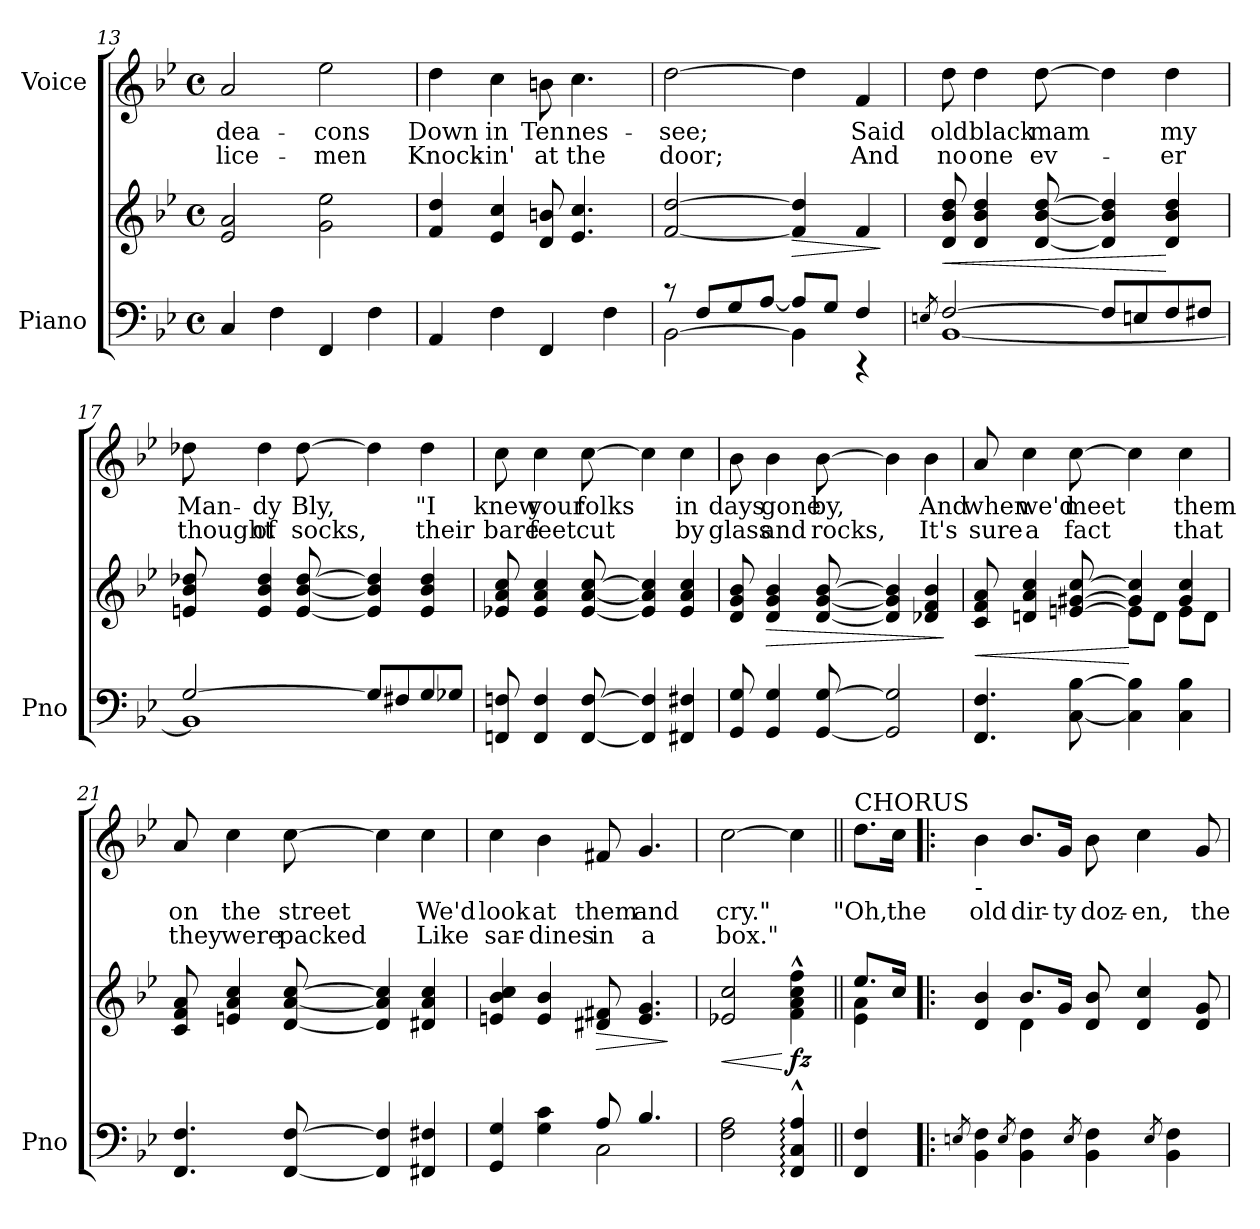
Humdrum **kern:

**kern	**kern	**dynam	**kern	**text	**text
*part2	*part2	*part2	*part1	*part1	*part1
*staff3	*staff2	*staff2/3	*staff1	*staff1	*staff1
*I"Piano	*	*	*I"Voice	*	*
*I'Pno	*	*	*	*	*
*clefF4	*clefG2	*	*clefG2	*	*
*k[b-e-]	*k[b-e-]	*	*k[b-e-]	*	*
*M4/4	*M4/4	*	*M4/4	*	*
*met(c)	*met(c)	*	*met(c)	*	*
=13	=13	=13	=13	=13	=13
!	!	!	!	!LO:LY:b	!LO:LY:b
4C/	2e-/ 2a/	.	2a/	dea-	-lice-
4F\	.	.	.	.	.
!	!	!	!	!LO:LY:b	!LO:LY:b
4FF/	2g\ 2ee-\	.	2ee-\	-cons	-men
4F\	.	.	.	.	.
=14	=14	=14	=14	=14	=14
!	!	!	!	!LO:LY:b	!LO:LY:b
4AA/	4f/ 4dd/	.	4dd\	Down	Knock-
!	!	!	!	!LO:LY:b	!LO:LY:b
4F\	4e-/ 4cc/	.	4cc\	in	-in'
!	!	!	!	!LO:LY:b	!LO:LY:b
4FF/	8d/ 8bn/	.	8bn\	Ten	at
!	!	!	!	!LO:LY:b	!LO:LY:b
.	4.e-/ 4.cc/	.	4.cc\	nes-	the
4F\	.	.	.	.	.
!!LO:LB:g=z
=15	=15	=15	=15	=15	=15
*^	*	*	*	*	*
!	!	!	!	!	!LO:LY:b	!LO:LY:b
[2BB-\	8rc	[2f/ [2dd/	.	[2dd\	-see;	door;
.	8F/L	.	.	.	.	.
.	8G/	.	.	.	.	.
.	[8A/J	.	.	.	.	.
!	!	!	!LO:HP:b	!	!	!
4BB-\]	8A/L]	4f/] 4dd/]	>	4dd\]	.	.
.	8G/J	.	.	.	.	.
!	!	!	!	!	!LO:LY:b	!LO:LY:b
4rCC	4F/	4f/	.	4f/	Said	And
*v	*v	*	*	*	*	*
.	.	]	.	.	.
=16	=16	=16	=16	=16	=16
8qEn/	.	.	.	.	.
*^	*	*	*	*	*
!	!	!	!LO:HP:b	!	!LO:LY:b	!LO:LY:b
[2F/	[1BB-	8d/ 8b-/ 8dd/	<	8dd\	old	no
!	!	!	!	!	!LO:LY:b	!LO:LY:b
.	.	4d/ 4b-/ 4dd/	.	4dd\	black	one
!	!	!	!	!	!LO:LY:b	!LO:LY:b
.	.	[8d/ [8b-/ [8dd/	.	[8dd\	mam	ev-
8F/L]	.	4d/] 4b-/] 4dd/]	.	4dd\]	.	.
8E/	.	.	.	.	.	.
!	!	!	!	!	!LO:LY:b	!LO:LY:b
8F/	.	4d/ 4b-/ 4dd/	[	4dd\	my	-er
8F#X/J	.	.	.	.	.	.
=17	=17	=17	=17	=17	=17	=17
!	!	!	!	!	!LO:LY:b	!LO:LY:b
[2G/	1BB-]	8en/ 8b-/ 8dd-X/	.	8dd-X\	Man-	thought
!	!	!	!	!	!LO:LY:b	!LO:LY:b
.	.	4e/ 4b-/ 4dd-/	.	4dd-\	-dy	of
!	!	!	!	!	!LO:LY:b	!LO:LY:b
.	.	[8e/ [8b-/ [8dd-/	.	[8dd-\	Bly,	socks,
8G/L]	.	4e/] 4b-/] 4dd-/]	.	4dd-\]	.	.
8F#X/	.	.	.	.	.	.
!	!	!	!	!	!LO:LY:b	!LO:LY:b
8G/	.	4e/ 4b-/ 4dd-/	.	4dd-\	"I	their
8G-X/J	.	.	.	.	.	.
*v	*v	*	*	*	*	*
=18	=18	=18	=18	=18	=18
!	!	!	!	!LO:LY:b	!LO:LY:b
8FFn/ 8Fn/	8e-X/ 8a/ 8cc/	.	8cc\	knew	bare
!	!	!	!	!LO:LY:b	!LO:LY:b
4FF/ 4F/	4e-/ 4a/ 4cc/	.	4cc\	your	feet
!	!	!	!	!LO:LY:b	!LO:LY:b
[8FF/ [8F/	[8e-/ [8a/ [8cc/	.	[8cc\	folks	cut
4FF/] 4F/]	4e-/] 4a/] 4cc/]	.	4cc\]	.	.
!	!	!	!	!LO:LY:b	!LO:LY:b
4FF#X/ 4F#X/	4e-/ 4a/ 4cc/	.	4cc\	in	by
!!LO:LB:g=z
=19	=19	=19	=19	=19	=19
!	!	!	!	!LO:LY:b	!LO:LY:b
8GG/ 8G/	8d/ 8g/ 8b-/	.	8b-\	days	glass
!	!	!LO:HP:b	!	!LO:LY:b	!LO:LY:b
4GG/ 4G/	4d/ 4g/ 4b-/	>	4b-\	gone	and
!	!	!	!	!LO:LY:b	!LO:LY:b
[8GG/ [8G/	[8d/ [8g/ [8b-/	.	[8b-\	by,	rocks,
2GG/] 2G/]	4d/] 4g/] 4b-/]	.	4b-\]	.	.
!	!	!	!	!LO:LY:b	!LO:LY:b
.	4d-X/ 4f/ 4b-/	.	4b-\	And	It's
.	.	]	.	.	.
=20	=20	=20	=20	=20	=20
!	!	!LO:HP:b	!	!LO:LY:b	!LO:LY:b
*	*^	*	*	*	*
4.FF/ 4.F/	8c/ 8f/ 8a/	2ryy	<	8a/	when	sure
!	!	!	!	!	!LO:LY:b	!LO:LY:b
.	4dn/ 4a/ 4cc/	.	.	4cc\	we'd	a
!	!	!	!	!	!LO:LY:b	!LO:LY:b
[8C\ [8B-\	[8en/ [8g#X/ [8cc/	.	.	[8cc\	meet	fact
4C\] 4B-\]	4g#/] 4cc/]	8e\L]	[	4cc\]	.	.
.	.	8d\J	.	.	.	.
!	!	!	!	!	!LO:LY:b	!LO:LY:b
4C\ 4B-\	4g#/ 4cc/	8e\L	.	4cc\	them	that
.	.	8d\J	.	.	.	.
=21	=21	=21	=21	=21	=21	=21
!	!	!	!	!	!LO:LY:b	!LO:LY:b
*	*v	*v	*	*	*	*
4.FF/ 4.F/	8c/ 8f/ 8a/	.	8a/	on	they
!	!	!	!	!LO:LY:b	!LO:LY:b
.	4en/ 4a/ 4cc/	.	4cc\	the	were
!	!	!	!	!LO:LY:b	!LO:LY:b
[8FF/ [8F/	[8d/ [8a/ [8cc/	.	[8cc\	street	packed
4FF/] 4F/]	4d/] 4a/] 4cc/]	.	4cc\]	.	.
!	!	!	!	!LO:LY:b	!LO:LY:b
4FF#X/ 4F#X/	4d#X/ 4a/ 4cc/	.	4cc\	We'd	Like
=22	=22	=22	=22	=22	=22
*^	*	*	*	*	*
!	!	!	!	!	!LO:LY:b	!LO:LY:b
4GG/ 4G/	2ryy	4en/ 4b-/ 4cc/	.	4cc\	look	sar-
!	!	!	!	!	!LO:LY:b	!LO:LY:b
4G\ 4c\	.	4e/ 4b-/	.	4b-\	at	-dines
!	!	!	!LO:HP:b	!	!LO:LY:b	!LO:LY:b
2C\	8A/	8d#X/ 8f#X/	>	8f#X/	them	in
!	!	!	!	!	!LO:LY:b	!LO:LY:b
.	4.B-/	4.e/ 4.g/	.	4.g/	and	a
*v	*v	*	*	*	*	*
.	.	]	.	.	.
!!LO:PB:g=z
=23	=23	=23	=23	=23	=23
!	!	!LO:HP:b	!	!LO:LY:b	!LO:LY:b
2F\ 2A\	2e-X/ 2cc/	<	[2cc\	cry."	box."
!	!	!LO:DY:n=1:b	!	!	!
4FF/:^^ 4C/:^^ 4A/:^^	4f\^^ 4a\^^ 4cc\^^ 4ff\^^	[ fz	4cc\]	.	.
!!LO:LB:g=z
=24||	=24||	=24||	=24||	=24||	=24||
*	*^	*	*	*	*
!	!	!	!	!LO:TX:a:t=CHORUS	!	!
!	!	!	!	!	!LO:LY:b	!
4FF/ 4F/	4e-\ 4a\	8.ee-/L	.	8.dd\L	"Oh,	.
!	!	!	!	!	!LO:LY:b	!
.	.	16cc/Jk	.	16cc\Jk	the	.
=25!|:	=25!|:	=25!|:	=25!|:	=25!|:	=25!|:	=25!|:
8qEn/	.	.	.	.	.	.
!	!	!	!	!LO:TX:b:t=-	!	!
!	!	!	!LO:DY:b	!	!LO:LY:b	!
!	!	!	!LO:DY:n=1:b	!	!	!
4BB-\ 4F\	4d/ 4b-/	4ryy	p f	4b-\	old	.
8qE/	.	.	.	.	.	.
!	!	!	!	!	!LO:LY:b	!
4BB-\ 4F\	4d\	8.b-/L	.	8.b-/L	dir-	.
!	!	!	!	!	!LO:LY:b	!
.	.	16g/Jk	.	16g/Jk	-ty	.
8qE/	.	.	.	.	.	.
!	!	!	!	!	!LO:LY:b	!
4BB-\ 4F\	8d/ 8b-/	2ryy	.	8b-\	doz-	.
!	!	!	!	!	!LO:LY:b	!
.	4d/ 4cc/	.	.	4cc\	-en,	.
8qE/	.	.	.	.	.	.
4BB-\ 4F\	.	.	.	.	.	.
!	!	!	!	!	!LO:LY:b	!
.	8d/ 8g/	.	.	8g/	the	.
*	*v	*v	*	*	*	*
=	=	=	=	=	=
*-	*-	*-	*-	*-	*-
